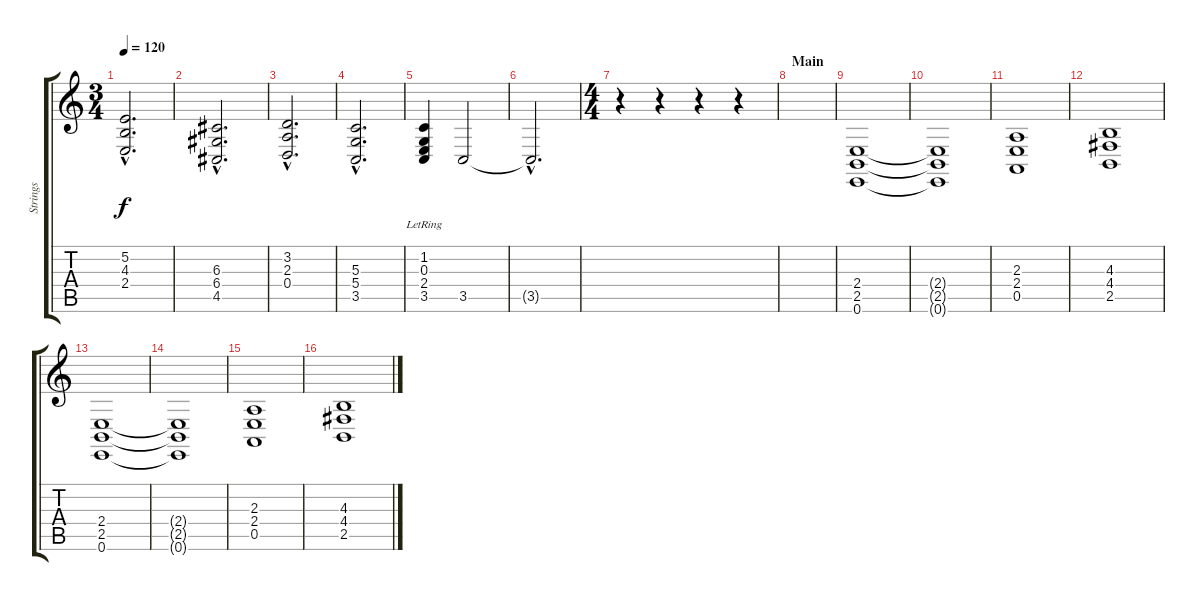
\track ("Strings" "Strings") {instrument stringensemble1}
\staff {score tabs}
\tuning (E4 B3 G3 D3 A2 E2) {hide}
\ts (3 4)
\tempo 120
\clef g2
\ks c
(5.2{hac} 4.3{hac} 2.4{hac}).2{d dy f} |
(6.3{hac} 6.4{hac} 4.5{hac}).2{d} |
(3.2{hac} 2.3{hac} 0.4{hac}).2{d} |
(5.3{hac} 5.4{hac} 3.5{hac}).2{d} |
(1.2{lr} 0.3{lr} 2.4{lr} 3.5{lr}).4 3.5.2{volume 2} |
3.5{hac t}.2{d} |
\ts (4 4)
r.4 r.4 r.4 r.4{volume 16} |
\section ("" "Main")
|
(2.4 2.5 0.6).1 |
(2.4{t} 2.5{t} 0.6{t}).1 |
(2.3 2.4 0.5).1 |
(4.3 4.4 2.5).1 |
(2.4 2.5 0.6).1 |
(2.4{t} 2.5{t} 0.6{t}).1 |
(2.3 2.4 0.5).1 |
(4.3 4.4 2.5).1
